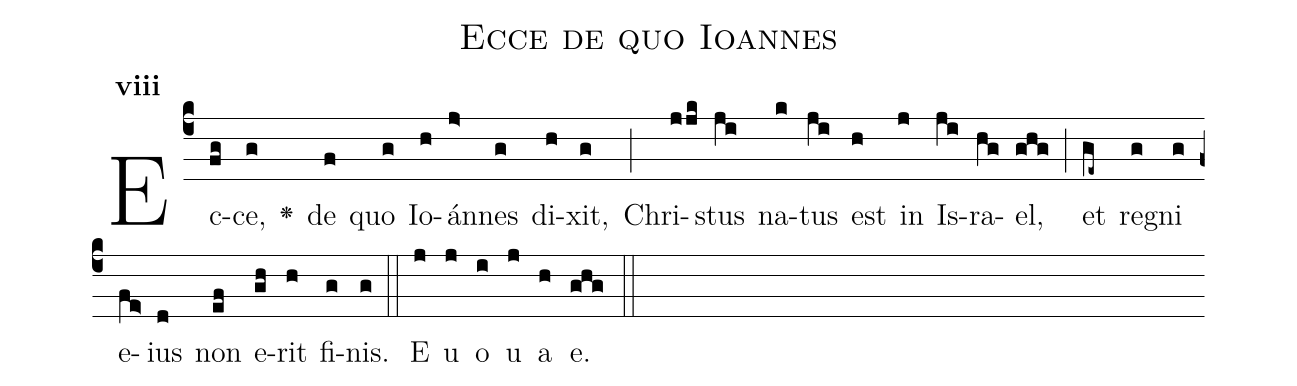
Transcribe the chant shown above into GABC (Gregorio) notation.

name:Ecce de quo Ioannes;
office-part:Antiphona;
mode:8;
%%
initial-style: 1;
name: Ecce de quo Ioannes
book: Antiphonae & Responsoria/Tomus I, p. 124;
occasion: In die 7 Ianuarii;
office-part: Laudes Ant E;
user-notes: ;
commentary: ;
annotation: 8g2;
centering-scheme: english;
fontsize: 12;
font: OFLSortsMillGoudy;
height: 11;
width: 4.5;
%%
(c4)Ec(fg)ce,(g) <v>\greheightstar</v>() de(f) quo(g) Io(h)án(j>)nes(g) di(h)xit,(g) (;) Chri(jjk)stus(ji) na(k)tus(ji) est(h) in(j) Is(ji)ra(hg)el,(ghg) (;) et(ge~) re(g)gni(g) e(fe>)ius(d) non(ef) e(gh)rit(h) fi(g)nis.(g) (::)
E(j) u(j) o(i) u(j) a(h) e.(ghg) (::)
